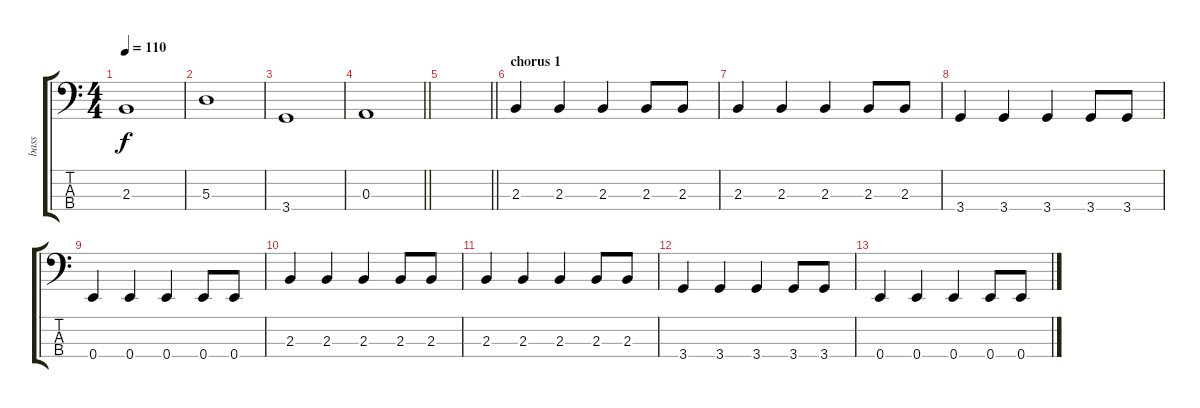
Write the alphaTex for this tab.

\track ("bass" "bass") {instrument electricbassfinger}
\staff {score tabs}
\tuning (G2 D2 A1 E1) {hide}
\ts (4 4)
\tempo 110
\clef f4
\ks c
2.3.1{dy f} |
5.3.1 |
3.4.1 |
\barLineRight lightlight
0.3.1 |
\barLineRight lightlight
|
\section ("" "chorus 1")
2.3.4 2.3.4 2.3.4 2.3.8 2.3.8 |
2.3.4 2.3.4 2.3.4 2.3.8 2.3.8 |
3.4.4 3.4.4 3.4.4 3.4.8 3.4.8 |
0.4.4 0.4.4 0.4.4 0.4.8 0.4.8 |
2.3.4 2.3.4 2.3.4 2.3.8 2.3.8 |
2.3.4 2.3.4 2.3.4 2.3.8 2.3.8 |
3.4.4 3.4.4 3.4.4 3.4.8 3.4.8 |
0.4.4 0.4.4 0.4.4 0.4.8 0.4.8
